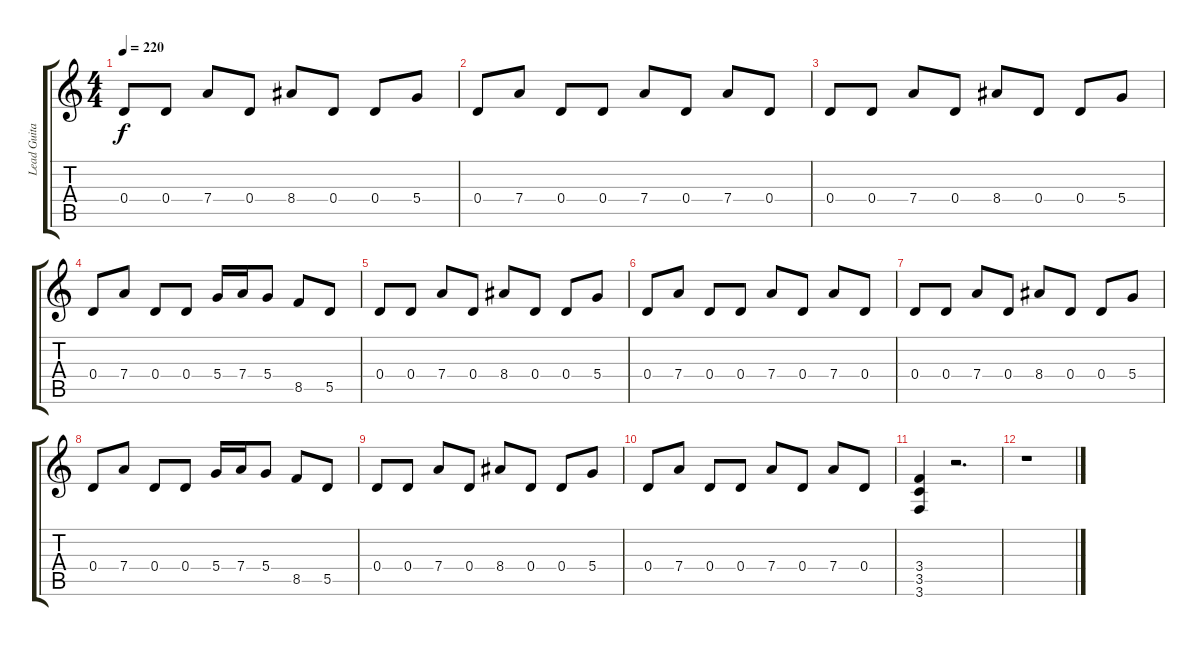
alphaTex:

\track ("Lead Guitar - Eric Lambert" "Lead Guita") {instrument distortionguitar}
\staff {score tabs}
\tuning (E4 B3 G3 D3 A2 D2) {hide}
\ts (4 4)
\tempo 220
\clef g2
\ks c
0.4.8{dy f} 0.4.8 7.4.8 0.4.8 8.4.8 0.4.8 0.4.8 5.4.8 |
0.4.8 7.4.8 0.4.8 0.4.8 7.4.8 0.4.8 7.4.8 0.4.8 |
0.4.8 0.4.8 7.4.8 0.4.8 8.4.8 0.4.8 0.4.8 5.4.8 |
0.4.8 7.4.8 0.4.8 0.4.8 5.4.16 7.4.16 5.4.8 8.5.8 5.5.8 |
0.4.8 0.4.8 7.4.8 0.4.8 8.4.8 0.4.8 0.4.8 5.4.8 |
0.4.8 7.4.8 0.4.8 0.4.8 7.4.8 0.4.8 7.4.8 0.4.8 |
0.4.8 0.4.8 7.4.8 0.4.8 8.4.8 0.4.8 0.4.8 5.4.8 |
0.4.8 7.4.8 0.4.8 0.4.8 5.4.16 7.4.16 5.4.8 8.5.8 5.5.8 |
0.4.8 0.4.8 7.4.8 0.4.8 8.4.8 0.4.8 0.4.8 5.4.8 |
0.4.8 7.4.8 0.4.8 0.4.8 7.4.8 0.4.8 7.4.8 0.4.8 |
(3.4 3.5 3.6).4 r.2{d} |
r.1
